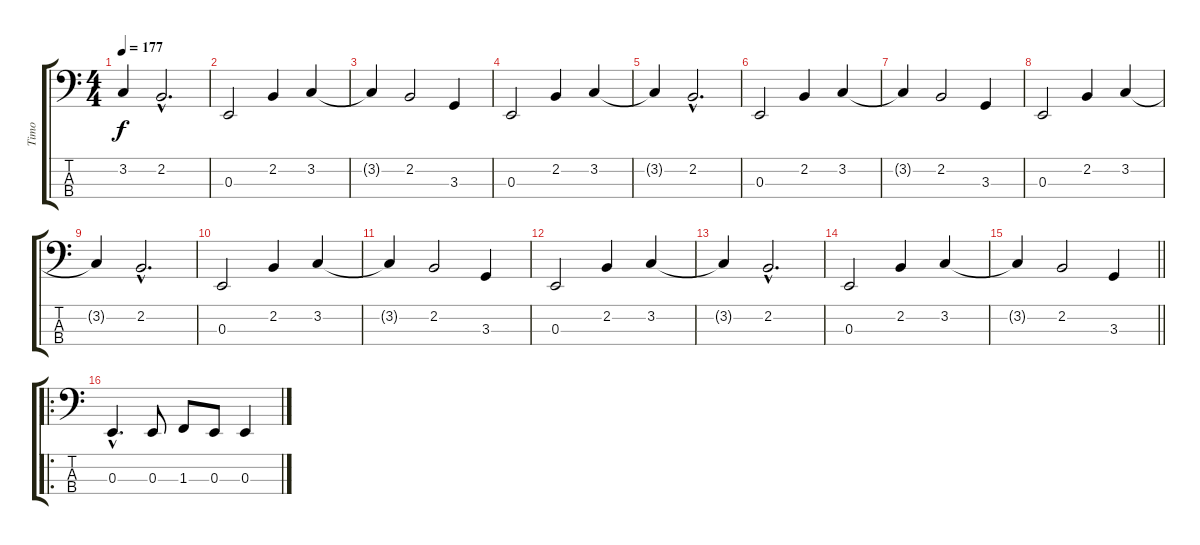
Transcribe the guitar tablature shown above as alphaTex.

\track ("Timo" "Timo") {instrument electricbassfinger}
\staff {score tabs}
\tuning (D2 A1 E1 B0) {hide}
\ts (4 4)
\tempo 177
\clef f4
\ks c
3.2{t}.4{dy f} 2.2{hac}.2{d} |
0.3.2 2.2.4 3.2.4 |
3.2{t}.4 2.2.2 3.3.4 |
0.3.2 2.2.4 3.2.4 |
3.2{t}.4 2.2{hac}.2{d} |
0.3.2 2.2.4 3.2.4 |
3.2{t}.4 2.2.2 3.3.4 |
0.3.2 2.2.4 3.2.4 |
3.2{t}.4 2.2{hac}.2{d} |
0.3.2 2.2.4 3.2.4 |
3.2{t}.4 2.2.2 3.3.4 |
0.3.2 2.2.4 3.2.4 |
3.2{t}.4 2.2{hac}.2{d} |
0.3.2 2.2.4 3.2.4 |
\barLineRight lightlight
3.2{t}.4 2.2.2 3.3.4 |
\ro
0.3{hac}.4{d} 0.3.8 1.3.8 0.3.8 0.3.4
